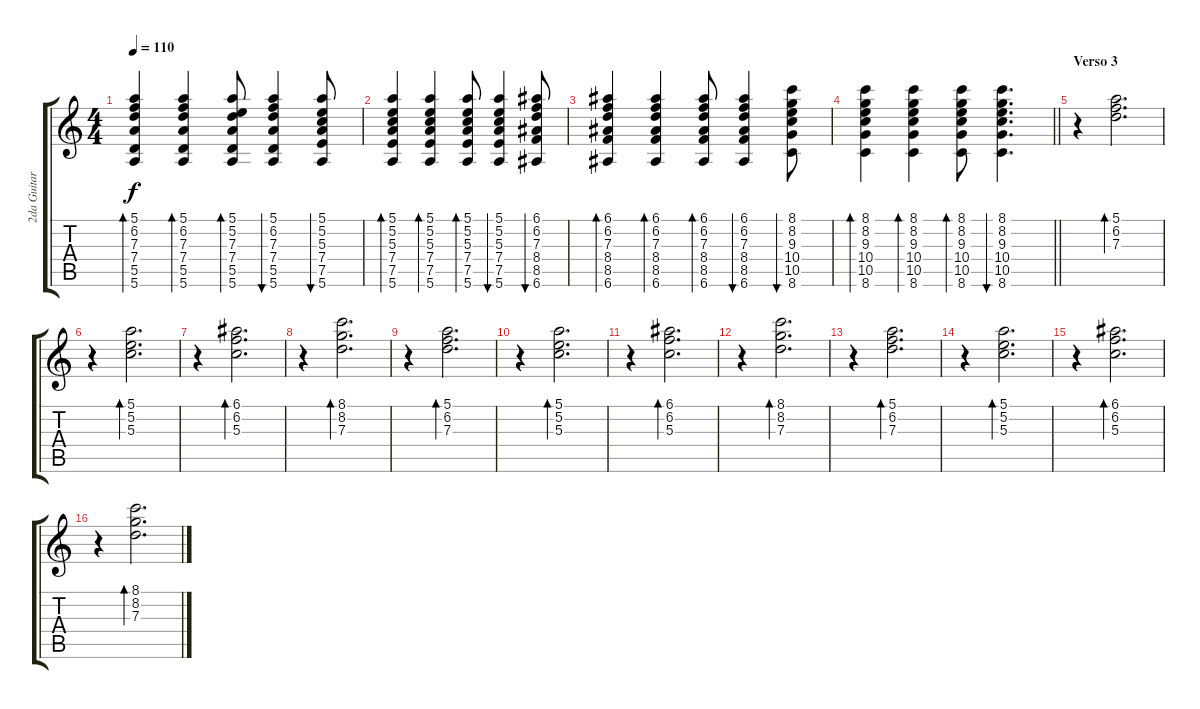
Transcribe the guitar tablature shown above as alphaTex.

\track ("2da Guitarra" "2da Guitar") {instrument acousticguitarnylon}
\staff {score tabs}
\tuning (E4 B3 G3 D3 A2 E2) {hide}
\ts (4 4)
\tempo 110
\clef g2
\ks c
(5.1 6.2 7.3 7.4 5.5 5.6).4{bd 60 dy f} (5.1 6.2 7.3 7.4 5.5 5.6).4{bd 60} (5.1 5.2 7.3 7.4 5.5 5.6).8{bd 60} (5.1 6.2 7.3 7.4 5.5 5.6).4{bu 60} (5.1 5.2 5.3 7.4 7.5 5.6).8{bu 120} |
(5.1 5.2 5.3 7.4 7.5 5.6).4{bd 60} (5.1 5.2 5.3 7.4 7.5 5.6).4{bd 60} (5.1 5.2 5.3 7.4 7.5 5.6).8{bd 60} (5.1 5.2 5.3 7.4 7.5 5.6).4{bu 60} (6.1 6.2 7.3 8.4 8.5 6.6).8{bu 120} |
(6.1 6.2 7.3 8.4 8.5 6.6).4{bd 60} (6.1 6.2 7.3 8.4 8.5 6.6).4{bd 60} (6.1 6.2 7.3 8.4 8.5 6.6).8{bd 60} (6.1 6.2 7.3 8.4 8.5 6.6).4{bu 60} (8.1 8.2 9.3 10.4 10.5 8.6).8{bu 120} |
\barLineRight lightlight
(8.1 8.2 9.3 10.4 10.5 8.6).4{bd 60} (8.1 8.2 9.3 10.4 10.5 8.6).4{bd 60} (8.1 8.2 9.3 10.4 10.5 8.6).8{bd 60} (8.1 8.2 9.3 10.4 10.5 8.6).4{d bu 60} |
\section ("" "Verso 3")
r.4 (5.1 6.2 7.3).2{d bd 240} |
r.4 (5.1 5.2 5.3).2{d bd 240} |
r.4 (6.1 6.2 5.3).2{d bd 240} |
r.4 (8.1 8.2 7.3).2{d bd 240} |
r.4 (5.1 6.2 7.3).2{d bd 240} |
r.4 (5.1 5.2 5.3).2{d bd 240} |
r.4 (6.1 6.2 5.3).2{d bd 240} |
r.4 (8.1 8.2 7.3).2{d bd 240} |
r.4 (5.1 6.2 7.3).2{d bd 240} |
r.4 (5.1 5.2 5.3).2{d bd 240} |
r.4 (6.1 6.2 5.3).2{d bd 240} |
r.4 (8.1 8.2 7.3).2{d bd 240}
